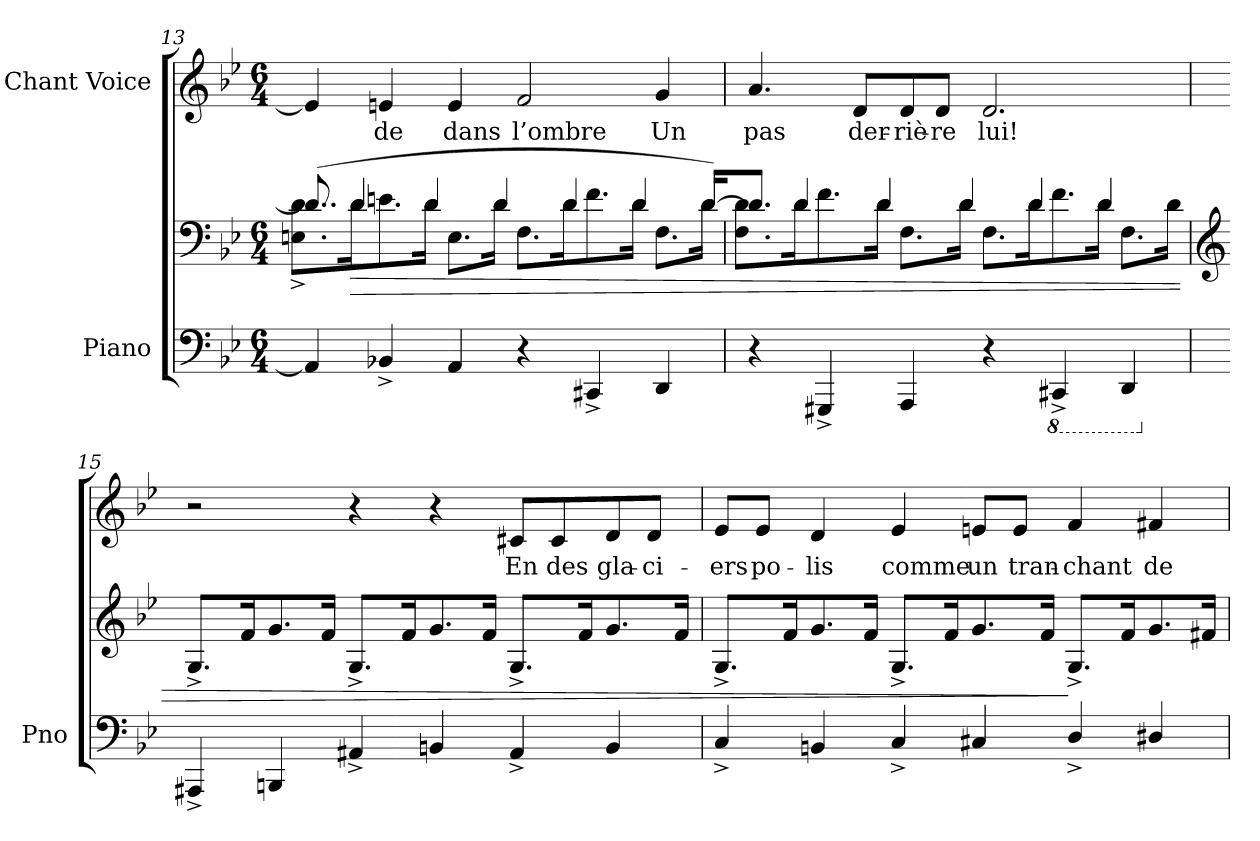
**kern	**kern	**dynam	**kern	**text
*part2	*part2	*part2	*part1	*part1
*staff3	*staff2	*staff2/3	*staff1	*staff1
*I"Piano	*	*	*I"Chant Voice	*
*I'Pno	*	*	*	*
!!LO:LB:g=z
*clefF4	*clefF4	*	*clefG2	*
*k[b-e-]	*k[b-e-]	*	*k[b-e-]	*
*M6/4	*M6/4	*	*M6/4	*
=13	=13	=13	=13	=13
*	*^	*	*	*
4AA/]	(8.d/]	8.En\^ 8.d\^L	.	4e/]	.
!	!	!	!LO:HP:b	!	!
.	4d/	16d\K	>	.	.
!	!	!	!	!	!LO:LY:b
4BB-X^/	.	8.en\	.	4en/	-de
.	4d/	16d\Jk	.	.	.
!	!	!	!	!	!LO:LY:b
4AA/	.	8.E\L	.	4e/	dans
.	4d/	16d\Jk	.	.	.
!	!	!	!	!	!LO:LY:b
4r	.	8.F\L	.	2f/	l’ombre
.	4d/	16d\K	.	.	.
4CC#X^/	.	8.f\	.	.	.
.	4d/	16d\Jk	.	.	.
!	!	!	!	!	!LO:LY:b
4DD/	.	8.F\L	.	4g/	Un
.	[16d/KL)	16d\Jk	.	.	.
=14	=14	=14	=14	=14	=14
!	!	!	!	!	!LO:LY:b
4r	(8.d/J]	8.F\ 8.d\L	.	4.a/	pas
.	4d/	16d\K	.	.	.
4GGG#X^/	.	8.f\	.	.	.
!	!	!	!	!	!LO:LY:b
.	.	.	.	8d/L	der-
.	4d/	16d\Jk	.	.	.
!	!	!	!	!	!LO:LY:b
4AAA/	.	8.F\L	.	8d/	-riè-
!	!	!	!	!	!LO:LY:b
.	.	.	.	8d/J	-re
.	4d/	16d\Jk	.	.	.
!	!	!	!	!	!LO:LY:b
4r	.	8.F\L	.	2.d/	lui!
.	4d/	16d\K	.	.	.
*8ba	*	*	*	*	*
4CCC#X^/	.	8.f\	.	.	.
.	4d/	16d\Jk	.	.	.
4DDD/	.	8.F\L	.	.	.
.	16ryy)	16d\Jk	.	.	.
*	*v	*v	*	*	*
!!LO:PB:g=z
=15	=15	=15	=15	=15
*	*clefG2	*	*	*
*X8ba	*	*	*	*
4AAA#X^/	8.G^>/L	.	2r	.
.	16f/K	.	.	.
4BBBn/	8.g/	.	.	.
.	16f/Jk	.	.	.
4AA#X^/	8.G^>/L	.	4r	.
.	16f/K	.	.	.
4BBn/	8.g/	.	4r	.
.	16f/Jk	.	.	.
!	!	!	!	!LO:LY:b
4AA#^/	8.G^>/L	.	8c#X/L	En
!	!	!	!	!LO:LY:b
.	.	.	8c#/	des
.	16f/K	.	.	.
!	!	!	!	!LO:LY:b
4BB/	8.g/	.	8d/	gla-
!	!	!	!	!LO:LY:b
.	.	.	8d/J	-ci-
.	16f/Jk	.	.	.
=16	=16	=16	=16	=16
!	!	!	!	!LO:LY:b
4C^/	8.G^>/L	.	8e-/L	-ers
!	!	!	!	!LO:LY:b
.	.	.	8e-/J	po-
.	16f/K	.	.	.
!	!	!	!	!LO:LY:b
4BBn/	8.g/	.	4d/	-lis
.	16f/Jk	.	.	.
!	!	!	!	!LO:LY:b
4C^/	8.G^>/L	.	4e-/	comme
.	16f/K	.	.	.
!	!	!	!	!LO:LY:b
4C#X/	8.g/	.	8en/L	un
!	!	!	!	!LO:LY:b
.	.	.	8e/J	tran-
.	16f/Jk	.	.	.
!	!	!	!	!LO:LY:b
4D^/	8.G^>/L	]	4f/	-chant
.	16f/K	.	.	.
!	!	!	!	!LO:LY:b
4D#X/	8.g/	.	4f#X/	de
.	16f#X/Jk	.	.	.
=	=	=	=	=
*-	*-	*-	*-	*-
